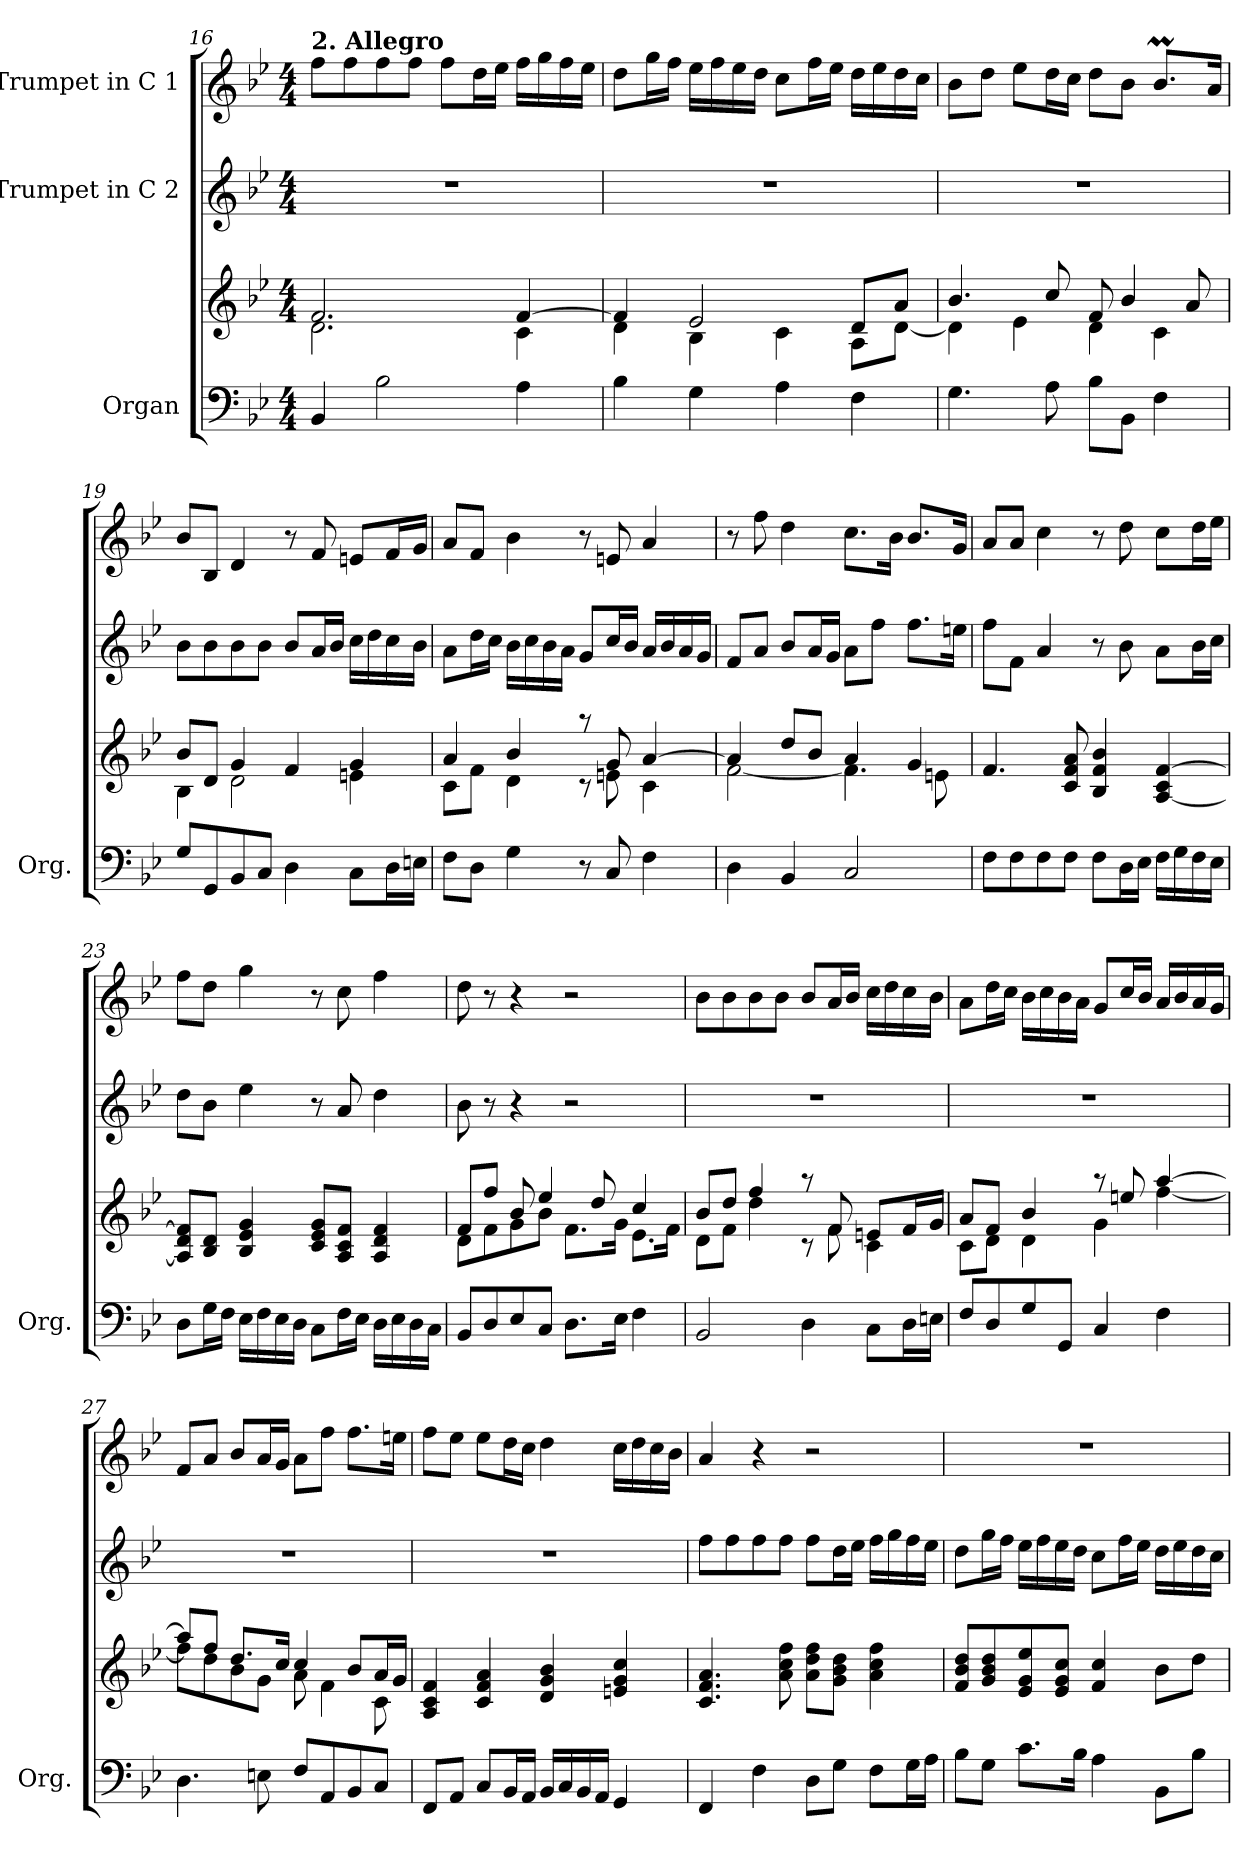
**kern	**kern	**kern	**kern
*part3	*part3	*part2	*part1
*staff4	*staff3	*staff2	*staff1
*I"Organ	*	*I"Trumpet in C 2	*I"Trumpet in C 1
*I'Org.	*	*	*
!!LO:LB:g=z
*clefF4	*clefG2	*clefG2	*clefG2
*k[b-e-]	*k[b-e-]	*k[b-e-]	*k[b-e-]
*B-:	*B-:	*B-:	*B-:
*M4/4	*M4/4	*M4/4	*M4/4
=16	=16	=16	=16
*	*^	*	*
!	!	!	!	!LO:TX:a:B:t=2. Allegro
4BB-/	2.f/	2.d\	1r	8ff\L
.	.	.	.	8ff\
2B-\	.	.	.	8ff\
.	.	.	.	8ff\J
.	.	.	.	8ff\L
.	.	.	.	16dd\L
.	.	.	.	16ee-\JJ
4A\	[>4f/	4c\	.	16ff\LL
.	.	.	.	16gg\
.	.	.	.	16ff\
.	.	.	.	16ee-\JJ
!!LO:LB:g=z
=17	=17	=17	=17	=17
4B-\	4f/]	4d\	1r	8dd\L
.	.	.	.	16gg\L
.	.	.	.	16ff\JJ
4G\	2e-/	4B-\	.	16ee-\LL
.	.	.	.	16ff\
.	.	.	.	16ee-\
.	.	.	.	16dd\JJ
4A\	.	4c\	.	8cc\L
.	.	.	.	16ff\L
.	.	.	.	16ee-\JJ
4F\	8d/L	8A\L	.	16dd\LL
.	.	.	.	16ee-\
.	8a/J	[<8d\J	.	16dd\
.	.	.	.	16cc\JJ
=18	=18	=18	=18	=18
4.G\	4.b-/	4d\]	1r	8b-\L
.	.	.	.	8dd\J
.	.	4e-\	.	8ee-\L
8A\	8cc/	.	.	16dd\L
.	.	.	.	16cc\JJ
8B-\L	8f/	4d\	.	8dd\L
8BB-\J	4b-/	.	.	8b-\J
4F\	.	4c\	.	8.b-M/L
.	8a/	.	.	.
.	.	.	.	16a/Jk
=19	=19	=19	=19	=19
8G/L	8b-/L	4B-\	8b-\L	8b-/L
8GG/	8d/J	.	8b-\	8B-/J
8BB-/	4g/	2d\	8b-\	4d/
8C/J	.	.	8b-\J	.
4D\	4f/	.	8b-/L	8r
.	.	.	16a/L	8f/
.	.	.	16b-/JJ	.
8C\L	4g/	4en\	16cc\LL	8en/L
.	.	.	16dd\	.
16D\L	.	.	16cc\	16f/L
16En\JJ	.	.	16b-\JJ	16g/JJ
!!LO:LB:g=z
=20	=20	=20	=20	=20
8F\L	4a/	8c\L	8a\L	8a/L
8D\J	.	8f\J	16dd\L	8f/J
.	.	.	16cc\JJ	.
4G\	4b-/	4d\	16b-\LL	4b-\
.	.	.	16cc\	.
.	.	.	16b-\	.
.	.	.	16a\JJ	.
8r	8raa	8rc	8g/L	8r
8C/	8g/	8en\	16cc/L	8en/
.	.	.	16b-/JJ	.
4F\	[>4a/	4c\	16a/LL	4a/
.	.	.	16b-/	.
.	.	.	16a/	.
.	.	.	16g/JJ	.
!!LO:PB:g=z
=21	=21	=21	=21	=21
4D\	4a/]	[<2f\	8f/L	8r
.	.	.	8a/J	8ff\
4BB-/	8dd/L	.	8b-/L	4dd\
.	8b-/J	.	16a/L	.
.	.	.	16g/JJ	.
2C/	4a/	4.f\]	8a\L	8.cc\L
.	.	.	8ff\J	.
.	.	.	.	16b-\Jk
.	4g/	.	8.ff\L	8.b-/L
.	.	8en\	.	.
.	.	.	16een\Jk	16g/Jk
*	*v	*v	*	*
=22	=22	=22	=22
8F\L	4.f/	8ff\L	8a/L
8F\	.	8f\J	8a/J
8F\	.	4a/	4cc\
8F\J	8c/ 8f/ 8a/	.	.
8F\L	4B-/ 4f/ 4b-/	8r	8r
16D\L	.	8b-\	8dd\
16E-\JJ	.	.	.
16F\LL	[4A/ 4c/ [4f/	8a\L	8cc\L
16G\	.	.	.
16F\	.	16b-\L	16dd\L
16E-\JJ	.	16cc\JJ	16ee-\JJ
=23	=23	=23	=23
8D\L	8A/] 8d/ 8f/]L	8dd\L	8ff\L
16G\L	8B-/ 8d/J	8b-\J	8dd\J
16F\JJ	.	.	.
16E-\LL	4B-/ 4e-/ 4g/	4ee-\	4gg\
16F\	.	.	.
16E-\	.	.	.
16D\JJ	.	.	.
8C\L	8c/ 8e-/ 8g/L	8r	8r
16F\L	8A/ 8c/ 8f/J	8a/	8cc\
16E-\JJ	.	.	.
16D\LL	4A/ 4d/ 4f/	4dd\	4ff\
16E-\	.	.	.
16D\	.	.	.
16C\JJ	.	.	.
!!LO:LB:g=z
=24	=24	=24	=24
*	*^	*	*
8BB-/L	8f/L	8d\L	8b-\	8dd\
8D/	8ff/J	8f\	8r	8r
8E-/	8b-/	8g\	4r	4r
8C/J	4ee-/	8b-\J	.	.
8.D\L	.	8.f\L	2r	2r
.	8dd/	.	.	.
16E-\Jk	.	16g\Jk	.	.
4F\	4cc/	8.e-\L	.	.
.	.	16f\Jk	.	.
!!LO:PB:g=z
=25	=25	=25	=25	=25
2BB-/	8b-/L	8d\L	1r	8b-\L
.	8dd/J	8f\J	.	8b-\
.	4ff/	4dd\	.	8b-\
.	.	.	.	8b-\J
4D\	8raa	8rc	.	8b-/L
.	8f/	8f\	.	16a/L
.	.	.	.	16b-/JJ
8C\L	8en/L	4c\	.	16cc\LL
.	.	.	.	16dd\
16D\L	16f/L	.	.	16cc\
16En\JJ	16g/JJ	.	.	16b-\JJ
=26	=26	=26	=26	=26
8F/L	8a/L	8c\L	1r	8a\L
8D/	8f/J	8d\J	.	16dd\L
.	.	.	.	16cc\JJ
8G/	4b-/	4d\	.	16b-\LL
.	.	.	.	16cc\
8GG/J	.	.	.	16b-\
.	.	.	.	16a\JJ
4C/	8raa	4g\	.	8g/L
.	8een/	.	.	16cc/L
.	.	.	.	16b-/JJ
4F\	[>4aa/	[<4ff\	.	16a/LL
.	.	.	.	16b-/
.	.	.	.	16a/
.	.	.	.	16g/JJ
=27	=27	=27	=27	=27
4.D\	8aa/L]	8ff\L]	1r	8f/L
.	8ff/J	8dd\	.	8a/J
.	8.dd/L	8b-\	.	8b-/L
8En\	.	8g\J	.	16a/L
.	16cc/Jk	.	.	16g/JJ
8F/L	4cc/	8a\	.	8a\L
8AA/	.	4f\	.	8ff\J
8BB-/	8b-/L	.	.	8.ff\L
8C/J	16a/L	8c\	.	.
.	16g/JJ	.	.	16een\Jk
*	*v	*v	*	*
!!LO:LB:g=z
=28	=28	=28	=28
8FF/L	4A/ 4c/ 4f/	1r	8ff\L
8AA/J	.	.	8ee-\J
8C/L	4c/ 4f/ 4a/	.	8ee-\L
16BB-/L	.	.	16dd\L
16AA/JJ	.	.	16cc\JJ
16BB-/LL	4d/ 4g/ 4b-/	.	4dd\
16C/	.	.	.
16BB-/	.	.	.
16AA/JJ	.	.	.
4GG/	4en/ 4g/ 4cc/	.	16cc\LL
.	.	.	16dd\
.	.	.	16cc\
.	.	.	16b-\JJ
!!LO:LB:g=z
=29	=29	=29	=29
4FF/	4.c/ 4.f/ 4.a/	8ff\L	4a/
.	.	8ff\	.
4F\	.	8ff\	4r
.	8a\ 8cc\ 8ff\	8ff\J	.
8D\L	8a\ 8dd\ 8ff\L	8ff\L	2r
8G\J	8g\ 8b-\ 8dd\J	16dd\L	.
.	.	16ee-\JJ	.
8F\L	4a\ 4cc\ 4ff\	16ff\LL	.
.	.	16gg\	.
16G\L	.	16ff\	.
16A\JJ	.	16ee-\JJ	.
=30	=30	=30	=30
8B-\L	8f/ 8b-/ 8dd/L	8dd\L	1r
8G\J	8g/ 8b-/ 8dd/	16gg\L	.
.	.	16ff\JJ	.
8.c\L	8e-/ 8g/ 8ee-/	16ee-\LL	.
.	.	16ff\	.
.	8e-/ 8g/ 8cc/J	16ee-\	.
16B-\Jk	.	16dd\JJ	.
4A\	4f/ 4cc/	8cc\L	.
.	.	16ff\L	.
.	.	16ee-\JJ	.
8BB-\L	8b-\L	16dd\LL	.
.	.	16ee-\	.
8B-\J	8dd\J	16dd\	.
.	.	16cc\JJ	.
=	=	=	=
*-	*-	*-	*-
